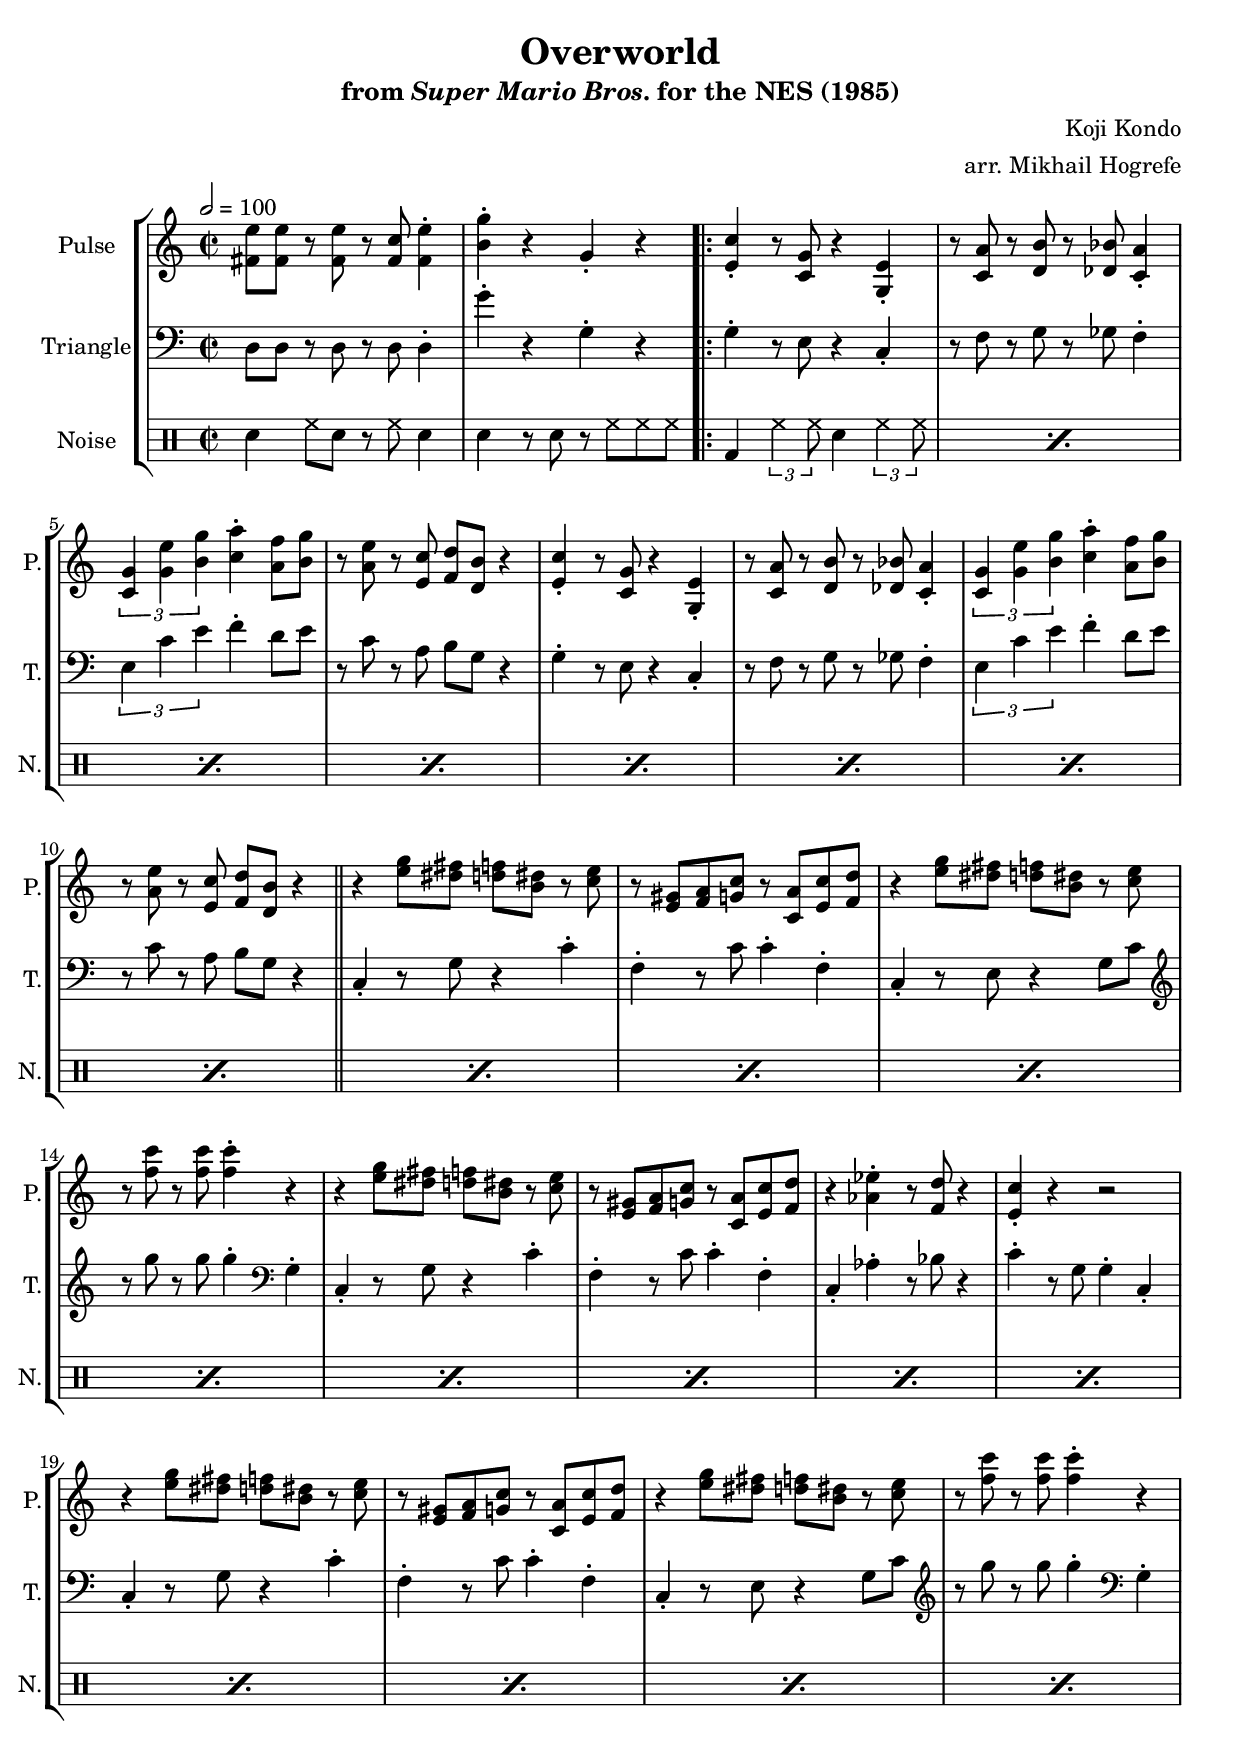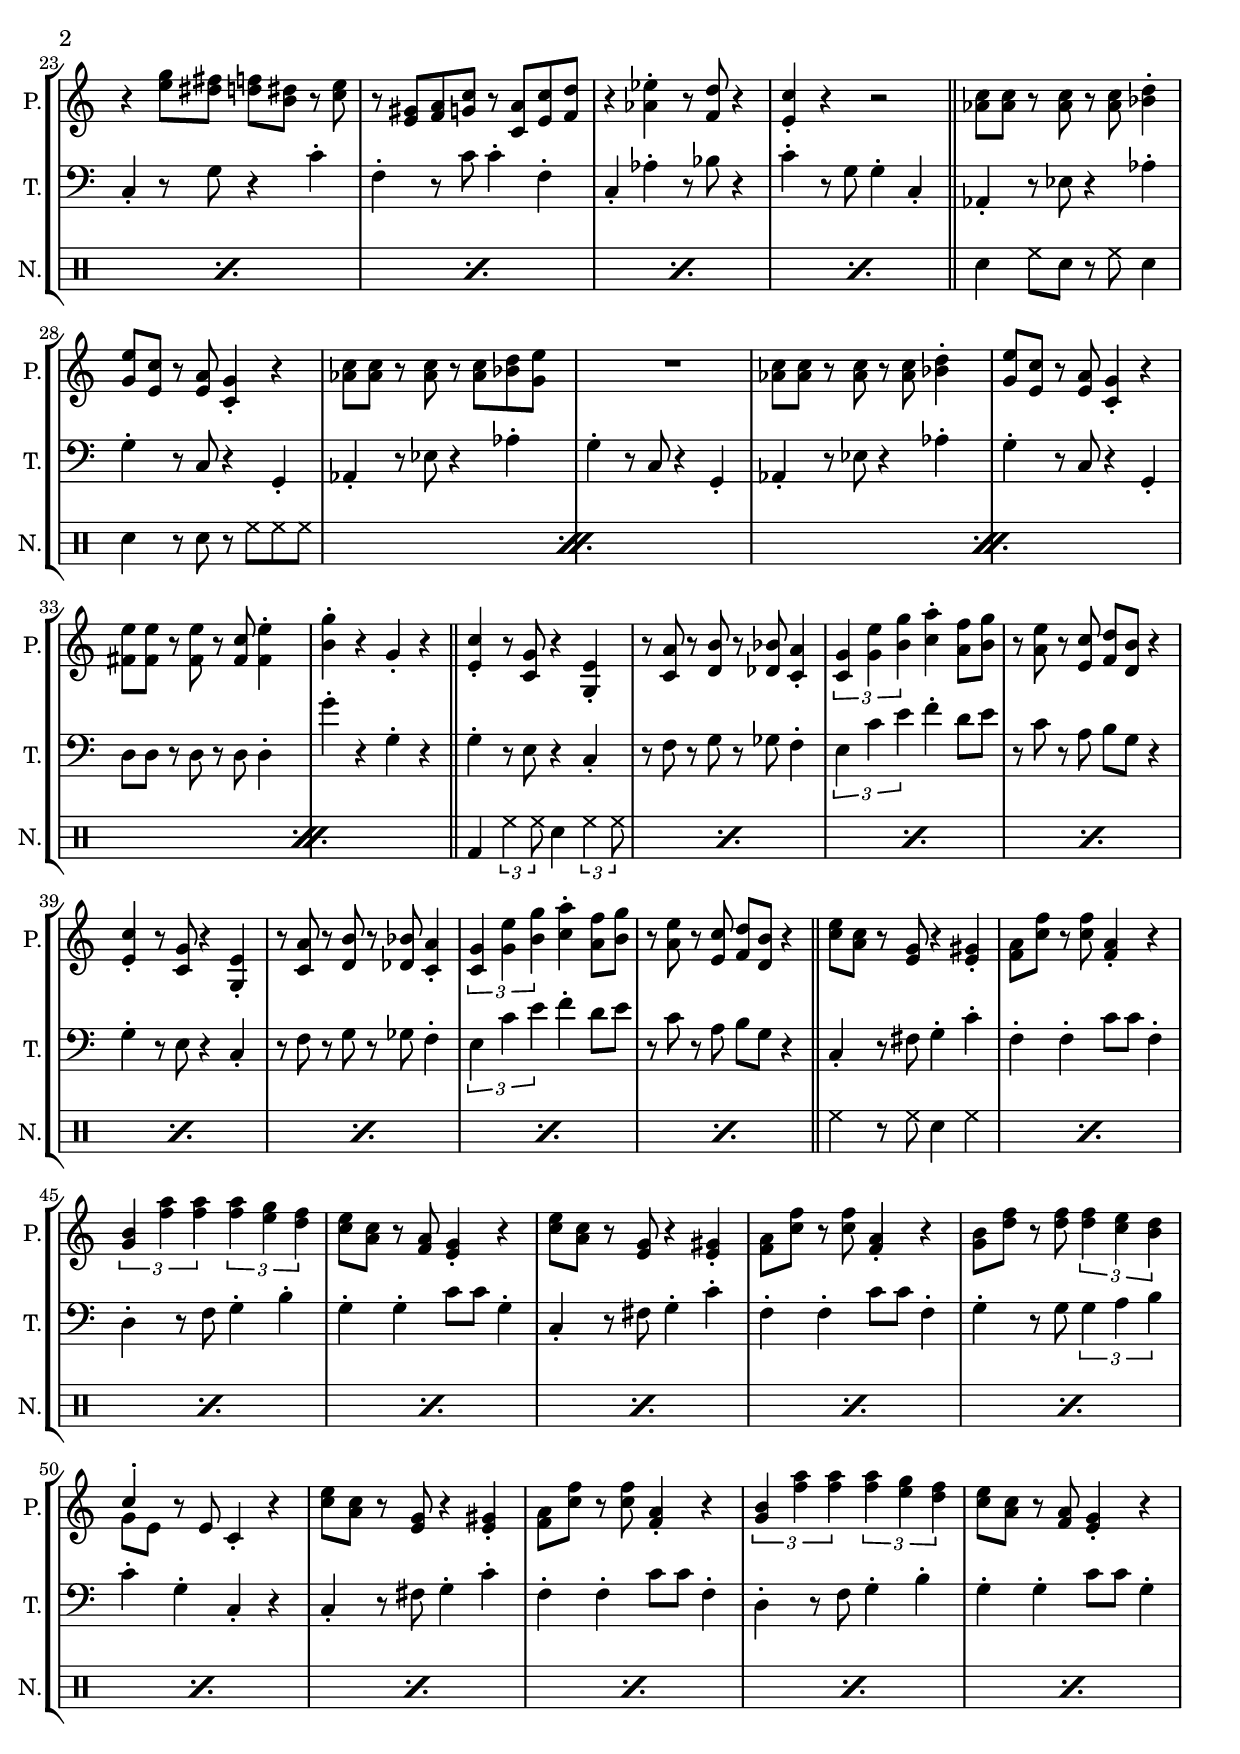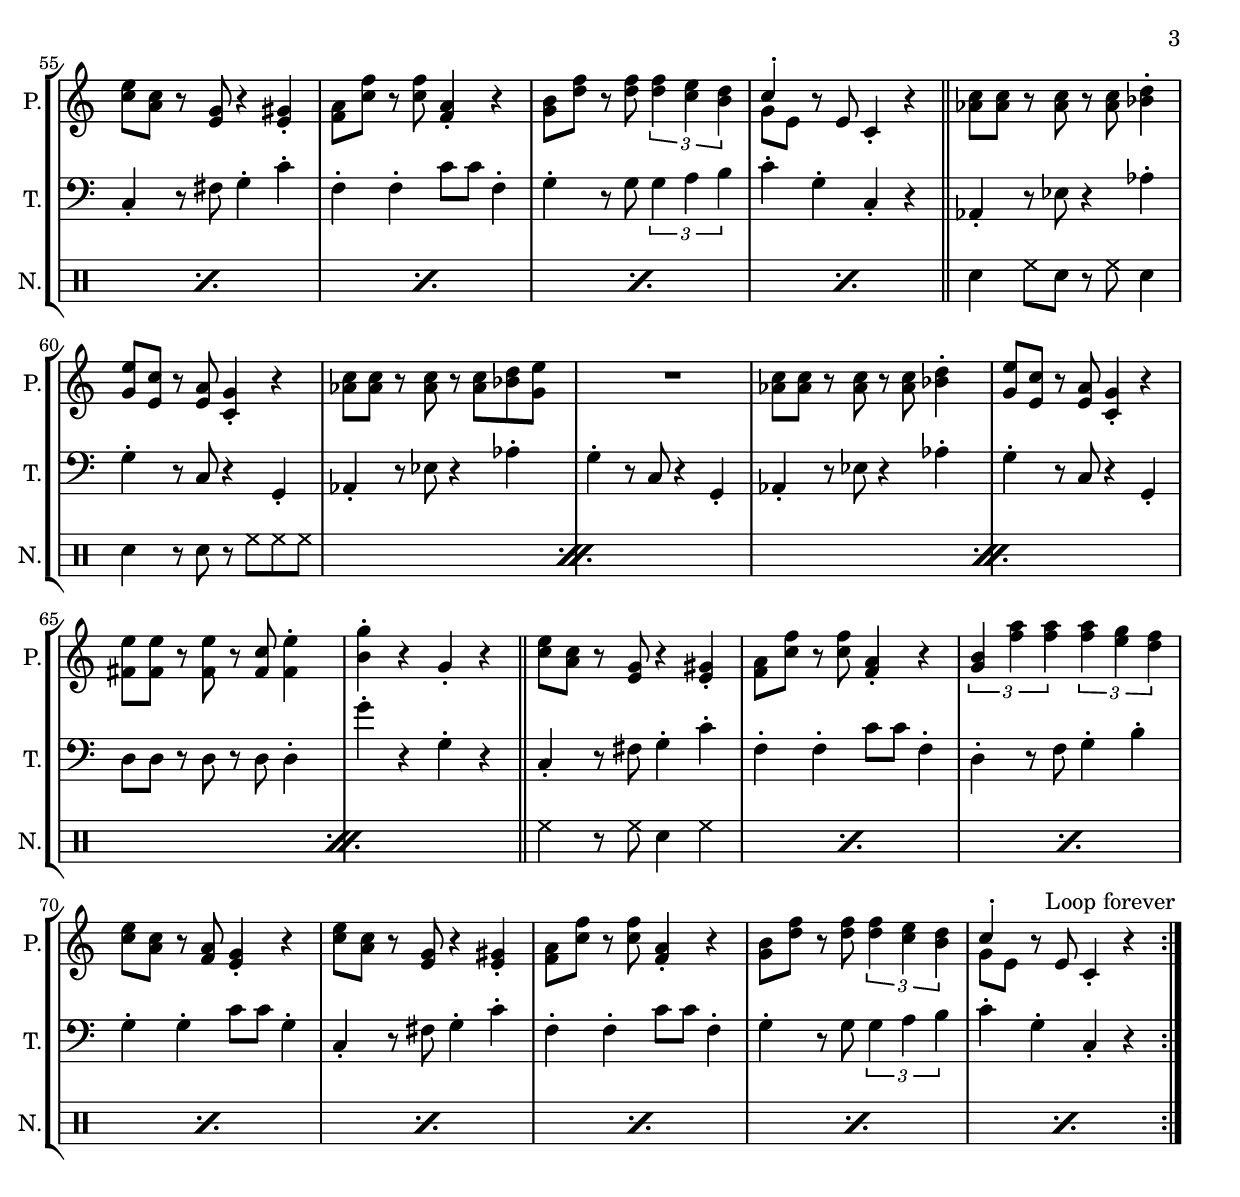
\version "2.22.0"

\book {
    \header {
        title = "Overworld"
        subtitle = \markup { "from" {\italic "Super Mario Bros."} "for the NES (1985)" }
        composer = "Koji Kondo"
        arranger = "arr. Mikhail Hogrefe"
    }

    \score {
        {
            \new StaffGroup <<
                \new Staff \relative c' {
                    \set Staff.instrumentName = "Pulse"
                    \set Staff.shortInstrumentName = "P."
\key c \major
\time 2/2
\tempo 2 = 100
<fis e'>8 8 r <fis e'> r <fis c'> <fis e'>4-. |
<b g'>4-. r g-. r |
                    \repeat volta 2 {
% A
<e c'>4-. r8 <c g'> r4 <g e'>-. |
r8 <c a'> r <d b'> r <des bes'> <c a'>4-. |
\tuplet 3/2 { <c g'>4 <g' e'> <b g'> } <c a'>4-. <a f'>8 <b g'> |
r8 <a e'> r <e c'> <f d'> <d b'> r4 |

<e c'>4-. r8 <c g'> r4 <g e'>-. |
r8 <c a'> r <d b'> r <des bes'> <c a'>4-. |
\tuplet 3/2 { <c g'>4 <g' e'> <b g'> } <c a'>4-. <a f'>8 <b g'> |
r8 <a e'> r <e c'> <f d'> <d b'> r4 |

\bar "||"

% B
r4 <e' g>8 <dis fis> <d f> <b dis> r <c e> |
r8 <e, gis> <f a> <g c> r <c, a'> <e c'> <f d'> |
r4 <e' g>8 <dis fis> <d f> <b dis> r <c e> |
r8 <f c'> r <f c'> <f c'>4-. r |

r4 <e g>8 <dis fis> <d f> <b dis> r <c e> |
r8 <e, gis> <f a> <g c> r <c, a'> <e c'> <f d'> |
r4 <aes ees'>-. r8 <f d'> r4 |
<e c'>4-. r r2 |

r4 <e' g>8 <dis fis> <d f> <b dis> r <c e> |
r8 <e, gis> <f a> <g c> r <c, a'> <e c'> <f d'> |
r4 <e' g>8 <dis fis> <d f> <b dis> r <c e> |
r8 <f c'> r <f c'> <f c'>4-. r |

r4 <e g>8 <dis fis> <d f> <b dis> r <c e> |
r8 <e, gis> <f a> <g c> r <c, a'> <e c'> <f d'> |
r4 <aes ees'>-. r8 <f d'> r4 |
<e c'>4-. r r2 |

\bar "||"

% C
<aes c>8 8 r <aes c> r <aes c> <bes d>4-. |
<g e'>8 <e c'> r <e a> <c g'>4-. r |
<aes' c>8 8 r <aes c> r <aes c> <bes d> <g e'> |
R1 |

<aes c>8 8 r <aes c> r <aes c> <bes d>4-. |
<g e'>8 <e c'> r <e a> <c g'>4-. r |
<fis e'>8 8 r <fis e'> r <fis c'> <fis e'>4-. |
<b g'>4-. r g-. r |

\bar "||"

% A
<e c'>4-. r8 <c g'> r4 <g e'>-. |
r8 <c a'> r <d b'> r <des bes'> <c a'>4-. |
\tuplet 3/2 { <c g'>4 <g' e'> <b g'> } <c a'>4-. <a f'>8 <b g'> |
r8 <a e'> r <e c'> <f d'> <d b'> r4 |

<e c'>4-. r8 <c g'> r4 <g e'>-. |
r8 <c a'> r <d b'> r <des bes'> <c a'>4-. |
\tuplet 3/2 { <c g'>4 <g' e'> <b g'> } <c a'>4-. <a f'>8 <b g'> |
r8 <a e'> r <e c'> <f d'> <d b'> r4 |

\bar "||"

% D
<c' e>8 <a c> r <e g> r4 <e gis>-. |
<f a>8 <c' f> r <c f> <f, a>4-. r |
\tuplet 3/2 { <g b>4 <f' a> <f a>4 } \tuplet 3/2 { <f a>4 <e g> <d f> } |
<c e>8 <a c> r <f a> <e g>4-. r |

<c' e>8 <a c> r <e g> r4 <e gis>-. |
<f a>8 <c' f> r <c f> <f, a>4-. r |
<g b>8 <d' f> r <d f> \tuplet 3/2 { <d f>4 <c e> <b d> } |
<<{c4-.}\\{g8[ e]}>> r8 e c4-. r |

<c' e>8 <a c> r <e g> r4 <e gis>-. |
<f a>8 <c' f> r <c f> <f, a>4-. r |
\tuplet 3/2 { <g b>4 <f' a> <f a>4 } \tuplet 3/2 { <f a>4 <e g> <d f> } |
<c e>8 <a c> r <f a> <e g>4-. r |

<c' e>8 <a c> r <e g> r4 <e gis>-. |
<f a>8 <c' f> r <c f> <f, a>4-. r |
<g b>8 <d' f> r <d f> \tuplet 3/2 { <d f>4 <c e> <b d> } |
<<{c4-.}\\{g8[ e]}>> r8 e c4-. r |

\bar "||"

% C
<aes' c>8 8 r <aes c> r <aes c> <bes d>4-. |
<g e'>8 <e c'> r <e a> <c g'>4-. r |
<aes' c>8 8 r <aes c> r <aes c> <bes d> <g e'> |
R1 |

<aes c>8 8 r <aes c> r <aes c> <bes d>4-. |
<g e'>8 <e c'> r <e a> <c g'>4-. r |
<fis e'>8 8 r <fis e'> r <fis c'> <fis e'>4-. |
<b g'>4-. r g-. r |

\bar "||"

% D
<c e>8 <a c> r <e g> r4 <e gis>-. |
<f a>8 <c' f> r <c f> <f, a>4-. r |
\tuplet 3/2 { <g b>4 <f' a> <f a>4 } \tuplet 3/2 { <f a>4 <e g> <d f> } |
<c e>8 <a c> r <f a> <e g>4-. r |

<c' e>8 <a c> r <e g> r4 <e gis>-. |
<f a>8 <c' f> r <c f> <f, a>4-. r |
<g b>8 <d' f> r <d f> \tuplet 3/2 { <d f>4 <c e> <b d> } |
<<{c4-.}\\{g8[ e]}>> r8 e c4-. r |
                    }
\once \override Score.RehearsalMark.self-alignment-X = #RIGHT
\mark \markup { \fontsize #-2 "Loop forever" }
                }

                \new Staff \relative c {
                    \set Staff.instrumentName = "Triangle"
                    \set Staff.shortInstrumentName = "T."
\clef bass
\key c \major
d8 d r d r d d4-. |
g'4-. r g,-. r |

% A
g4-. r8 e r4 c-. |
r8 f r g r ges f4-. |
\tuplet 3/2 { e4 c' e } f4-. d8 e |
r8 c r a b g r4 |

g4-. r8 e r4 c-. |
r8 f r g r ges f4-. |
\tuplet 3/2 { e4 c' e } f4-. d8 e |
r8 c r a b g r4 |

% B
c,4-. r8 g' r4 c-. |
f,4-. r8 c' c4-. f,-. |
c4-. r8 e r4 g8 c |
\clef treble r8 g'' r g g4-. \clef bass g,,4-. |

c,4-. r8 g' r4 c-. |
f,4-. r8 c' c4-. f,-. |
c4-. aes'-. r8 bes r4 |
c4-. r8 g g4-. c,-. |

c4-. r8 g' r4 c-. |
f,4-. r8 c' c4-. f,-. |
c4-. r8 e r4 g8 c |
\clef treble r8 g'' r g g4-. \clef bass g,,4-. |

c,4-. r8 g' r4 c-. |
f,4-. r8 c' c4-. f,-. |
c4-. aes'-. r8 bes r4 |
c4-. r8 g g4-. c,-. |

% C
aes4-. r8 ees' r4 aes-. |
g4-. r8 c, r4 g-.
aes4-. r8 ees' r4 aes-. |
g4-. r8 c, r4 g-. |

aes4-. r8 ees' r4 aes-. |
g4-. r8 c, r4 g-. |
d'8 d r d r d d4-. |
g'4-. r g,-. r |

% A
g4-. r8 e r4 c-. |
r8 f r g r ges f4-. |
\tuplet 3/2 { e4 c' e } f4-. d8 e |
r8 c r a b g r4 |

g4-. r8 e r4 c-. |
r8 f r g r ges f4-. |
\tuplet 3/2 { e4 c' e } f4-. d8 e |
r8 c r a b g r4 |

% D
c,4-. r8 fis g4-. c-. |
f,4-. f-. c'8 c f,4-. |
d4-. r8 f g4-. b-. |
g4-. g-. c8 c g4-. |

c,4-. r8 fis g4-. c-. |
f,4-. f-. c'8 c f,4-. |
g4-. r8 g \tuplet 3/2 { g4 a b } |
c4-. g-. c,-. r |

c4-. r8 fis g4-. c-. |
f,4-. f-. c'8 c f,4-. |
d4-. r8 f g4-. b-. |
g4-. g-. c8 c g4-. |

c,4-. r8 fis g4-. c-. |
f,4-. f-. c'8 c f,4-. |
g4-. r8 g \tuplet 3/2 { g4 a b } |
c4-. g-. c,-. r |

% C
aes4-. r8 ees' r4 aes-. |
g4-. r8 c, r4 g-.
aes4-. r8 ees' r4 aes-. |
g4-. r8 c, r4 g-. |

aes4-. r8 ees' r4 aes-. |
g4-. r8 c, r4 g-. |
d'8 d r d r d d4-. |
g'4-. r g,-. r |

% D
c,4-. r8 fis g4-. c-. |
f,4-. f-. c'8 c f,4-. |
d4-. r8 f g4-. b-. |
g4-. g-. c8 c g4-. |

c,4-. r8 fis g4-. c-. |
f,4-. f-. c'8 c f,4-. |
g4-. r8 g \tuplet 3/2 { g4 a b } |
c4-. g-. c,-. r |

                }

                \new DrumStaff {
                    \drummode {
                        \set Staff.instrumentName="Noise"
                        \set Staff.shortInstrumentName="N."
sn4 hh8 sn r hh sn4 |
sn4 r8 sn r hh hh hh |

% A, B
\repeat percent 24 { bd4 \tuplet 3/2 { hh4 hh8 } sn4 \tuplet 3/2 { hh4 hh8 } }

% C
\repeat percent 4 {
sn4 hh8 sn r hh sn4 |
sn4 r8 sn r hh hh hh |
}

% A
\repeat percent 8 { bd4 \tuplet 3/2 { hh4 hh8 } sn4 \tuplet 3/2 { hh4 hh8 } }

% D
\repeat percent 16 { hh4 r8 hh sn4 hh | }

% C
\repeat percent 4 {
sn4 hh8 sn r hh sn4 |
sn4 r8 sn r hh hh hh |
}

% D
\repeat percent 8 { hh4 r8 hh sn4 hh | }

                    }
                }
            >>
        }
        \layout {
            \context {
                \Staff
                \RemoveEmptyStaves
            }
            \context {
                \DrumStaff
                \RemoveEmptyStaves
            }
        }
    }
}
